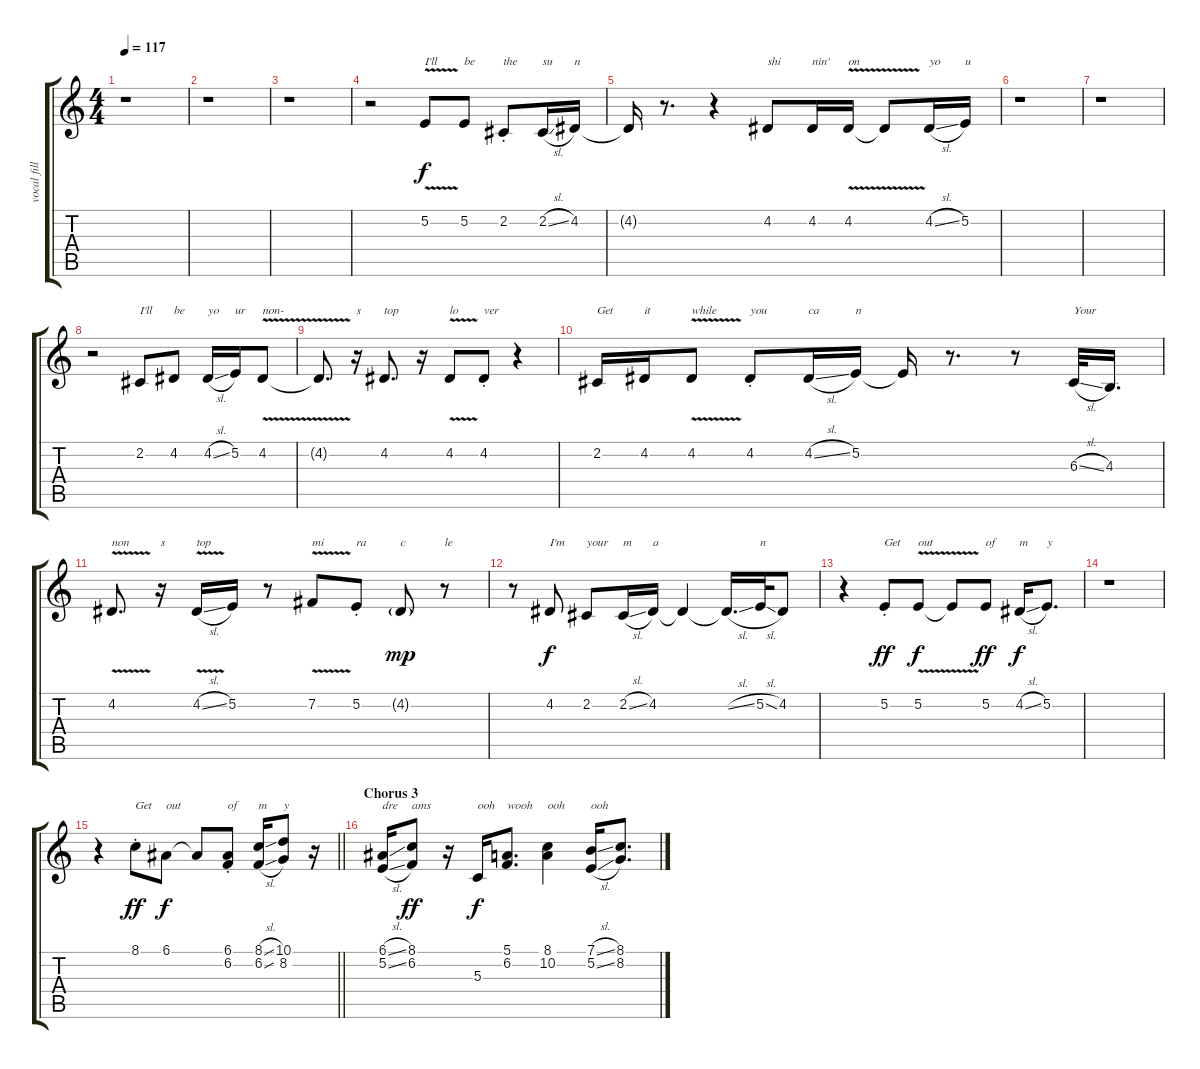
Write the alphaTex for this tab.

\track ("vocal fills" "vocal fill") {instrument lead1square}
\staff {score tabs}
\tuning (E4 B3 G3 D3 A2 E2) {hide}
\ts (4 4)
\tempo 117
\clef g2
\ks c
r.1{dy f} |
r.1 |
r.1 |
r.2 5.2{v}.8{txt "I'll"} 5.2.8{txt "be"} 2.2{st}.8{txt "the"} 2.2{sl}.16{txt "su"} 4.2.16{txt "n"} |
4.2{t}.16 r.8{d} r.4 4.2.8{txt "shi"} 4.2.16{txt "nin'"} 4.2{v}.16{txt "on"} 4.2{t}.8 4.2{sl}.16{txt "yo"} 5.2.16{txt "u"} |
r.1 |
r.1 |
r.2 2.2.8{txt "I'll"} 4.2.8{txt "be"} 4.2{sl}.16{txt "yo"} 5.2.16{txt "ur"} 4.2{v}.8{txt "non-"} |
4.2{t}.8{d} r.16{txt "s"} 4.2.8{d txt "top"} r.16 4.2{v}.8{txt "lo"} 4.2{st}.8{txt "ver"} r.4 |
2.2.16{txt "Get"} 4.2.16{txt "it"} 4.2{v}.8{txt "while"} 4.2{st}.8{txt "you"} 4.2{sl}.16{txt "ca"} 5.2.16{txt "n"} 5.2{t}.16 r.8{d} r.8 6.3{sl}.32{txt "Your"} 4.3.16{d} |
4.2{v}.8{d txt "non"} r.16{txt "s"} 4.2{v sl}.16{txt "top"} 5.2.16 r.8 7.2{v}.8{txt "mi"} 5.2{st}.8{txt "ra"} 4.2{g}.8{txt "c" dy mp} r.8{txt "le"} |
r.8 4.2.8{txt "I'm" dy f} 2.2.8{txt "your"} 2.2{sl}.16{txt "m"} 4.2.16{txt "a"} 4.2{t}.4 4.2{sl t}.16{d} 5.2{sl}.32{txt "n"} 4.2.8 |
r.4 5.2{st}.8{txt "Get" dy ff} 5.2{v}.8{txt "out" dy f} 5.2{t}.8 5.2.8{txt "of" dy ff} 4.2{sl}.16{txt "m" dy f} 5.2.8{d txt "y"} |
r.1 |
\barLineRight lightlight
r.4 8.1{st}.8{txt "Get" dy ff} 6.1.8{txt "out" dy f} 6.1{t}.8 (6.1{st} 6.2{st}).8{txt "of"} (8.1{sl} 6.2{sl}).16{txt "m"} (10.1 8.2).8{txt "y"} r.16 |
\section ("" "Chorus 3")
(6.1{sl} 5.2{sl}).16{txt "dre"} (8.1 6.2).8{txt "ams" dy ff} r.16 5.3.16{txt "ooh" dy f} (5.1 6.2).8{d txt "wooh"} (8.1 10.2).4{txt "ooh"} (7.1{sl} 5.2{sl}).16{txt "ooh"} (8.1 8.2).8{d}
